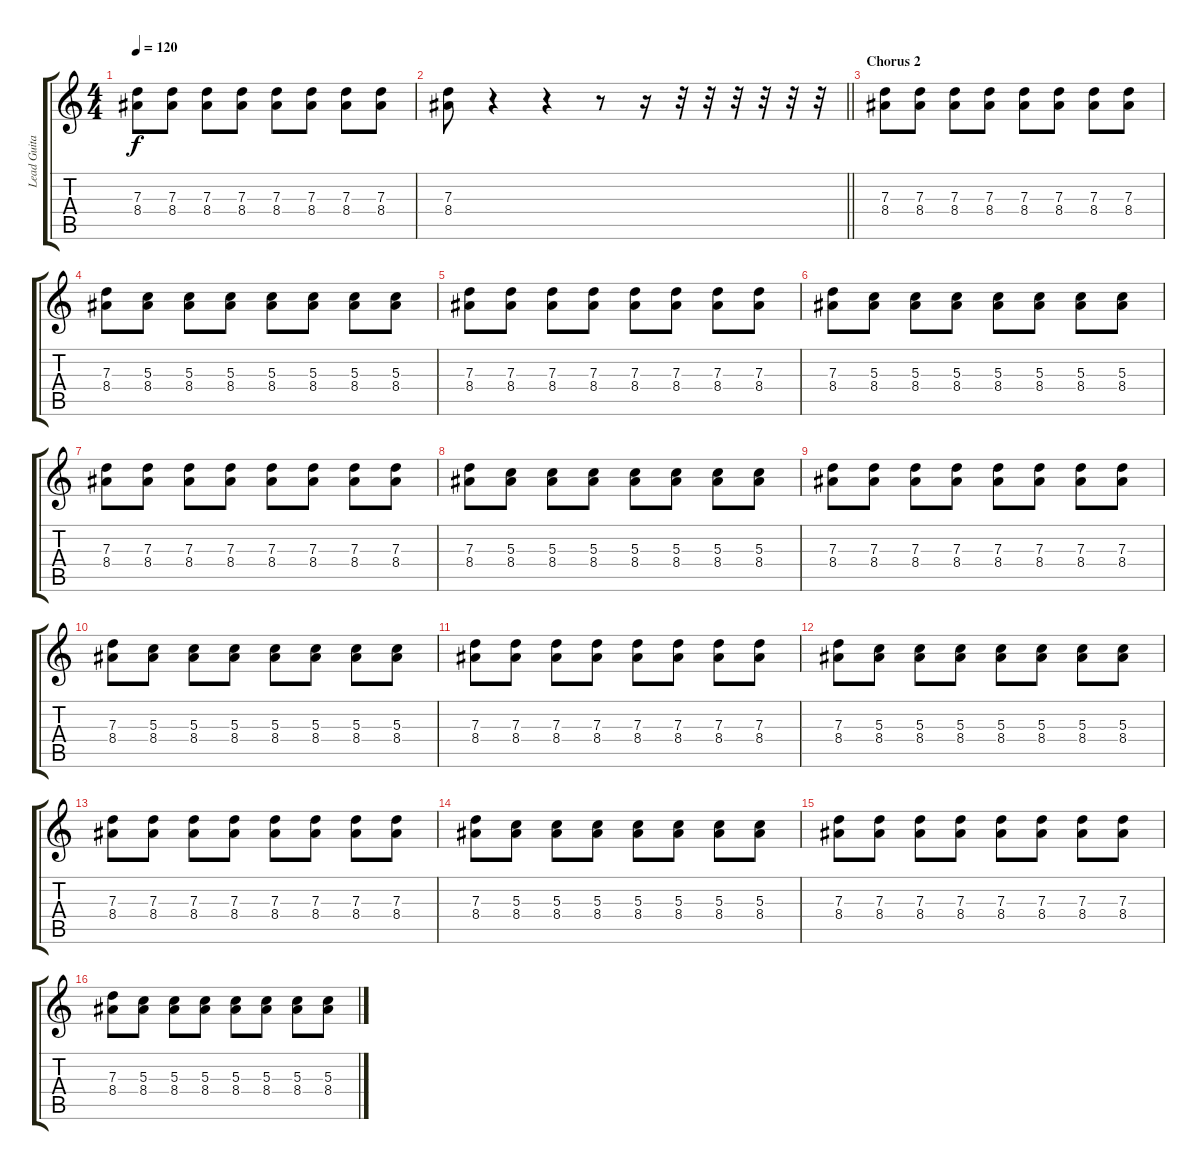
\track ("Lead Guitar" "Lead Guita") {instrument electricguitarclean}
\staff {score tabs}
\tuning (E4 B3 G3 D3 A2 E2) {hide}
\ts (4 4)
\tempo 120
\clef g2
\ks c
(7.3 8.4).8{dy f} (7.3 8.4).8 (7.3 8.4).8 (7.3 8.4).8 (7.3 8.4).8 (7.3 8.4).8 (7.3 8.4).8 (7.3 8.4).8 |
\barLineRight lightlight
(7.3 8.4).8 r.4 r.4 r.8 r.16 r.32 r.32 r.32 r.32 r.32 r.32 |
\section ("" "Chorus 2")
(7.3 8.4).8 (7.3 8.4).8 (7.3 8.4).8 (7.3 8.4).8 (7.3 8.4).8 (7.3 8.4).8 (7.3 8.4).8 (7.3 8.4).8 |
(7.3 8.4).8 (5.3 8.4).8 (5.3 8.4).8 (5.3 8.4).8 (5.3 8.4).8 (5.3 8.4).8 (5.3 8.4).8 (5.3 8.4).8 |
(7.3 8.4).8 (7.3 8.4).8 (7.3 8.4).8 (7.3 8.4).8 (7.3 8.4).8 (7.3 8.4).8 (7.3 8.4).8 (7.3 8.4).8 |
(7.3 8.4).8 (5.3 8.4).8 (5.3 8.4).8 (5.3 8.4).8 (5.3 8.4).8 (5.3 8.4).8 (5.3 8.4).8 (5.3 8.4).8 |
(7.3 8.4).8 (7.3 8.4).8 (7.3 8.4).8 (7.3 8.4).8 (7.3 8.4).8 (7.3 8.4).8 (7.3 8.4).8 (7.3 8.4).8 |
(7.3 8.4).8 (5.3 8.4).8 (5.3 8.4).8 (5.3 8.4).8 (5.3 8.4).8 (5.3 8.4).8 (5.3 8.4).8 (5.3 8.4).8 |
(7.3 8.4).8 (7.3 8.4).8 (7.3 8.4).8 (7.3 8.4).8 (7.3 8.4).8 (7.3 8.4).8 (7.3 8.4).8 (7.3 8.4).8 |
(7.3 8.4).8 (5.3 8.4).8 (5.3 8.4).8 (5.3 8.4).8 (5.3 8.4).8 (5.3 8.4).8 (5.3 8.4).8 (5.3 8.4).8 |
(7.3 8.4).8 (7.3 8.4).8 (7.3 8.4).8 (7.3 8.4).8 (7.3 8.4).8 (7.3 8.4).8 (7.3 8.4).8 (7.3 8.4).8 |
(7.3 8.4).8 (5.3 8.4).8 (5.3 8.4).8 (5.3 8.4).8 (5.3 8.4).8 (5.3 8.4).8 (5.3 8.4).8 (5.3 8.4).8 |
(7.3 8.4).8 (7.3 8.4).8 (7.3 8.4).8 (7.3 8.4).8 (7.3 8.4).8 (7.3 8.4).8 (7.3 8.4).8 (7.3 8.4).8 |
(7.3 8.4).8 (5.3 8.4).8 (5.3 8.4).8 (5.3 8.4).8 (5.3 8.4).8 (5.3 8.4).8 (5.3 8.4).8 (5.3 8.4).8 |
(7.3 8.4).8 (7.3 8.4).8 (7.3 8.4).8 (7.3 8.4).8 (7.3 8.4).8 (7.3 8.4).8 (7.3 8.4).8 (7.3 8.4).8 |
(7.3 8.4).8 (5.3 8.4).8 (5.3 8.4).8 (5.3 8.4).8 (5.3 8.4).8 (5.3 8.4).8 (5.3 8.4).8 (5.3 8.4).8
